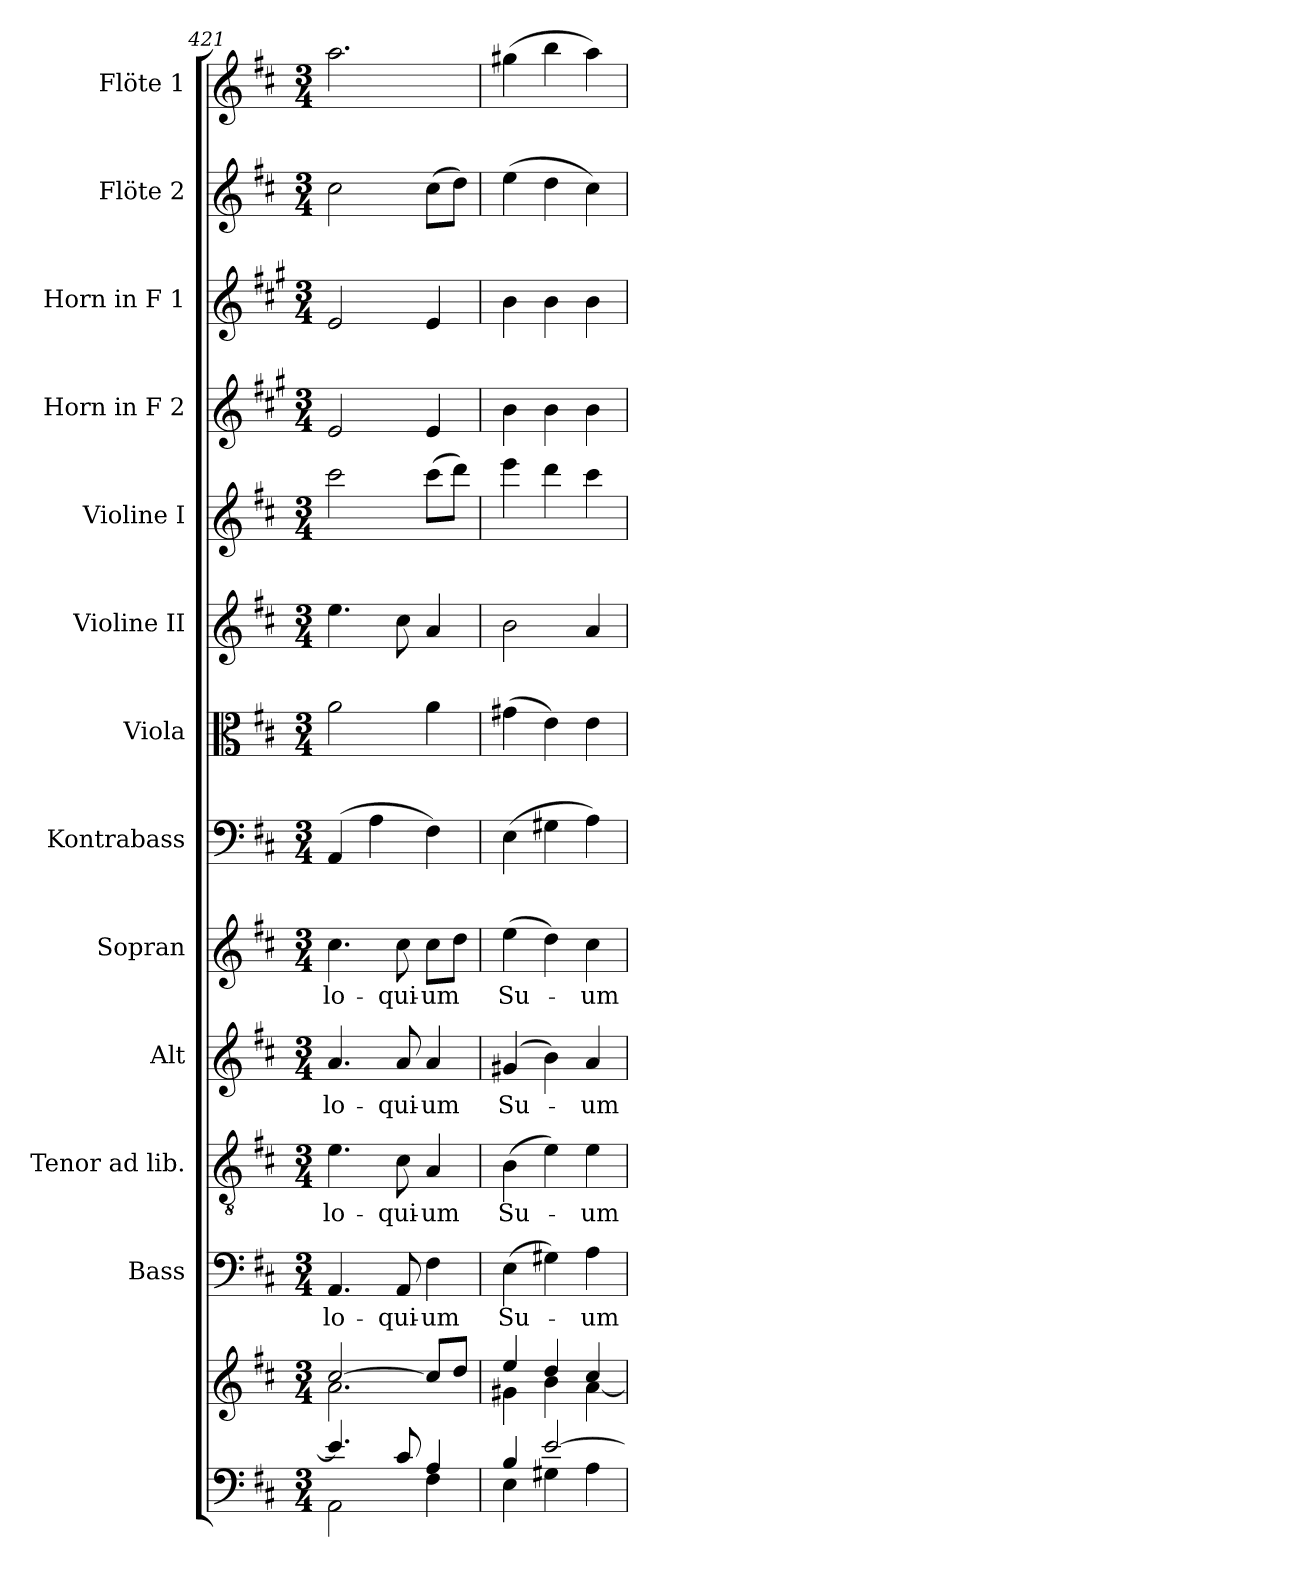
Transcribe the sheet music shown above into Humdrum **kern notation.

**kern	**kern	**kern	**text	**kern	**text	**kern	**text	**kern	**text	**kern	**kern	**kern	**kern	**kern	**kern	**kern	**kern
*part13	*part13	*part12	*part12	*part11	*part11	*part10	*part10	*part9	*part9	*part8	*part7	*part6	*part5	*part4	*part3	*part2	*part1
*staff14	*staff13	*staff12	*staff12	*staff11	*staff11	*staff10	*staff10	*staff9	*staff9	*staff8	*staff7	*staff6	*staff5	*staff4	*staff3	*staff2	*staff1
*	*	*I"Bass	*	*I"Tenor ad lib.	*	*I"Alt	*	*I"Sopran	*	*I"Kontrabass	*I"Viola	*I"Violine II	*I"Violine I	*I"Horn in F 2	*I"Horn in F 1	*I"Flöte 2	*I"Flöte 1
*	*	*I'B.	*	*I'T.	*	*I'A.	*	*I'S.	*	*I'Kb.	*I'Vla.	*I'Vl. II	*I'Vl. I	*	*	*I'Fl. 2	*I'Fl. 1
*clefF4	*clefG2	*clefF4	*	*clefGv2	*	*clefG2	*	*clefG2	*	*clefF4	*clefC3	*clefG2	*clefG2	*clefG2	*clefG2	*clefG2	*clefG2
*	*	*	*	*	*	*	*	*	*	*ITrd7c12	*	*	*	*ITrd4c7	*ITrd4c7	*	*
*k[f#c#]	*k[f#c#]	*k[f#c#]	*	*k[f#c#]	*	*k[f#c#]	*	*k[f#c#]	*	*k[f#c#]	*k[f#c#]	*k[f#c#]	*k[f#c#]	*k[f#c#]	*k[f#c#]	*k[f#c#]	*k[f#c#]
*D:	*D:	*D:	*	*D:	*	*D:	*	*D:	*	*D:	*D:	*D:	*D:	*D:	*D:	*D:	*D:
*M3/4	*M3/4	*M3/4	*	*M3/4	*	*M3/4	*	*M3/4	*	*M3/4	*M3/4	*M3/4	*M3/4	*M3/4	*M3/4	*M3/4	*M3/4
=421	=421	=421	=421	=421	=421	=421	=421	=421	=421	=421	=421	=421	=421	=421	=421	=421	=421
*^	*^	*	*	*	*	*	*	*	*	*	*	*	*	*	*	*	*
!	!	!	!	!	!LO:LY:b	!	!LO:LY:b	!	!LO:LY:b	!	!LO:LY:b	!	!	!	!	!	!	!	!
4.e/]	2AA\	[>2cc#/	2.a\	4.AA/	-lo-	4.e\	-lo-	4.a/	-lo-	4.cc#\	-lo-	(4AAA/	2a\	4.ee\	2ccc#\	2A/	2A/	2cc#\	2.aa\
.	.	.	.	.	.	.	.	.	.	.	.	4AA\	.	.	.	.	.	.	.
!	!	!	!	!	!LO:LY:b	!	!LO:LY:b	!	!LO:LY:b	!	!LO:LY:b	!	!	!	!	!	!	!	!
8c#/	.	.	.	8AA/	-qui-	8c#\	-qui-	8a/	-qui-	8cc#\	-qui-	.	.	8cc#\	.	.	.	.	.
!	!	!	!	!	!LO:LY:b	!	!LO:LY:b	!	!LO:LY:b	!	!LO:LY:b	!	!	!	!	!	!	!	!
4A/	4F#\	8cc#/L]	.	4F#\	-um	4A/	-um	4a/	-um	8cc#\L	-um	4FF#\)	4a\	4a/	(>8ccc#\L	4A/	4A/	(>8cc#\L	.
.	.	8dd/J	.	.	.	.	.	.	.	8dd\J	.	.	.	.	8ddd\J)	.	.	8dd\J)	.
=422	=422	=422	=422	=422	=422	=422	=422	=422	=422	=422	=422	=422	=422	=422	=422	=422	=422	=422	=422
!	!	!	!	!	!LO:LY:b	!	!LO:LY:b	!	!LO:LY:b	!	!LO:LY:b	!	!	!	!	!	!	!	!
4B/	4E\	4ee/	4g#X\	(>4E\	Su-	(>4B\	Su-	(4g#X/	Su-	(>4ee\	Su-	(>4EE\	(>4g#X\	2b\	4eee\	4e\	4e\	(>4ee\	(>4gg#X\
[>2e/	4G#X\	4dd/	4b\	4G#X\)	.	4e\)	.	4b\)	.	4dd\)	.	4GG#X\	4e\)	.	4ddd\	4e\	4e\	4dd\	4bb\
!	!	!	!	!	!LO:LY:b	!	!LO:LY:b	!	!LO:LY:b	!	!LO:LY:b	!	!	!	!	!	!	!	!
.	4A\	4cc#/	[<4a\	4A\	-um	4e\	-um	4a/	-um	4cc#\	-um	4AA\)	4e\	4a/	4ccc#\	4e\	4e\	4cc#\)	4aa\)
*v	*v	*	*	*	*	*	*	*	*	*	*	*	*	*	*	*	*	*	*
*	*v	*v	*	*	*	*	*	*	*	*	*	*	*	*	*	*	*	*
=	=	=	=	=	=	=	=	=	=	=	=	=	=	=	=	=	=
*-	*-	*-	*-	*-	*-	*-	*-	*-	*-	*-	*-	*-	*-	*-	*-	*-	*-
